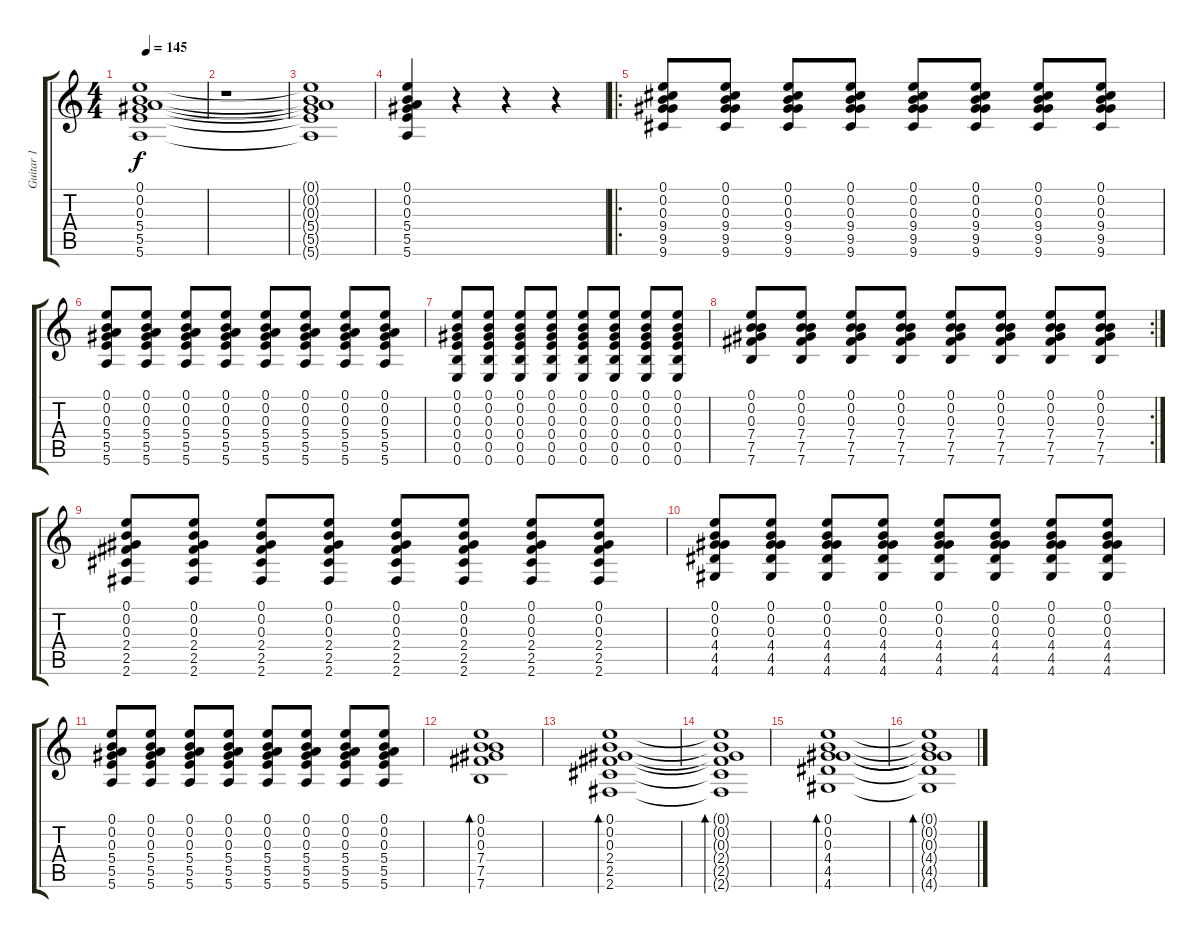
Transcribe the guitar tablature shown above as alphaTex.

\track ("Guitar 1" "Guitar 1") {instrument distortionguitar}
\staff {score tabs}
\tuning (E4 B3 Ab3 E3 B2 E2) {hide}
\ts (4 4)
\tempo 145
\clef g2
\ks c
(0.1 0.2 0.3 5.4 5.5 5.6).1{dy f volume 1} |
r.1 |
(0.1{t} 0.2{t} 0.3{t} 5.4{t} 5.5{t} 5.6{t}).1 |
(0.1 0.2 0.3 5.4 5.5 5.6).4{volume 10} r.4 r.4 r.4 |
\ro
(0.1 0.2 0.3 9.4 9.5 9.6).8 (0.1 0.2 0.3 9.4 9.5 9.6).8 (0.1 0.2 0.3 9.4 9.5 9.6).8 (0.1 0.2 0.3 9.4 9.5 9.6).8 (0.1 0.2 0.3 9.4 9.5 9.6).8 (0.1 0.2 0.3 9.4 9.5 9.6).8 (0.1 0.2 0.3 9.4 9.5 9.6).8 (0.1 0.2 0.3 9.4 9.5 9.6).8 |
(0.1 0.2 0.3 5.4 5.5 5.6).8 (0.1 0.2 0.3 5.4 5.5 5.6).8 (0.1 0.2 0.3 5.4 5.5 5.6).8 (0.1 0.2 0.3 5.4 5.5 5.6).8 (0.1 0.2 0.3 5.4 5.5 5.6).8 (0.1 0.2 0.3 5.4 5.5 5.6).8 (0.1 0.2 0.3 5.4 5.5 5.6).8 (0.1 0.2 0.3 5.4 5.5 5.6).8 |
(0.1 0.2 0.3 0.4 0.5 0.6).8 (0.1 0.2 0.3 0.4 0.5 0.6).8 (0.1 0.2 0.3 0.4 0.5 0.6).8 (0.1 0.2 0.3 0.4 0.5 0.6).8 (0.1 0.2 0.3 0.4 0.5 0.6).8 (0.1 0.2 0.3 0.4 0.5 0.6).8 (0.1 0.2 0.3 0.4 0.5 0.6).8 (0.1 0.2 0.3 0.4 0.5 0.6).8 |
\rc 2
(0.1 0.2 0.3 7.4 7.5 7.6).8 (0.1 0.2 0.3 7.4 7.5 7.6).8 (0.1 0.2 0.3 7.4 7.5 7.6).8 (0.1 0.2 0.3 7.4 7.5 7.6).8 (0.1 0.2 0.3 7.4 7.5 7.6).8 (0.1 0.2 0.3 7.4 7.5 7.6).8 (0.1 0.2 0.3 7.4 7.5 7.6).8 (0.1 0.2 0.3 7.4 7.5 7.6).8 |
(0.1 0.2 0.3 2.4 2.5 2.6).8 (0.1 0.2 0.3 2.4 2.5 2.6).8 (0.1 0.2 0.3 2.4 2.5 2.6).8 (0.1 0.2 0.3 2.4 2.5 2.6).8 (0.1 0.2 0.3 2.4 2.5 2.6).8 (0.1 0.2 0.3 2.4 2.5 2.6).8 (0.1 0.2 0.3 2.4 2.5 2.6).8 (0.1 0.2 0.3 2.4 2.5 2.6).8 |
(0.1 0.2 0.3 4.4 4.5 4.6).8 (0.1 0.2 0.3 4.4 4.5 4.6).8 (0.1 0.2 0.3 4.4 4.5 4.6).8 (0.1 0.2 0.3 4.4 4.5 4.6).8 (0.1 0.2 0.3 4.4 4.5 4.6).8 (0.1 0.2 0.3 4.4 4.5 4.6).8 (0.1 0.2 0.3 4.4 4.5 4.6).8 (0.1 0.2 0.3 4.4 4.5 4.6).8 |
(0.1 0.2 0.3 5.4 5.5 5.6).8 (0.1 0.2 0.3 5.4 5.5 5.6).8 (0.1 0.2 0.3 5.4 5.5 5.6).8 (0.1 0.2 0.3 5.4 5.5 5.6).8 (0.1 0.2 0.3 5.4 5.5 5.6).8 (0.1 0.2 0.3 5.4 5.5 5.6).8 (0.1 0.2 0.3 5.4 5.5 5.6).8 (0.1 0.2 0.3 5.4 5.5 5.6).8 |
(0.1 0.2 0.3 7.4 7.5 7.6).1{bd 60} |
(0.1 0.2 0.3 2.4 2.5 2.6).1{bd 60} |
(0.1{t} 0.2{t} 0.3{t} 2.4{t} 2.5{t} 2.6{t}).1{bd 60} |
(0.1 0.2 0.3 4.4 4.5 4.6).1{bd 60} |
(0.1{t} 0.2{t} 0.3{t} 4.4{t} 4.5{t} 4.6{t}).1{bd 60}
